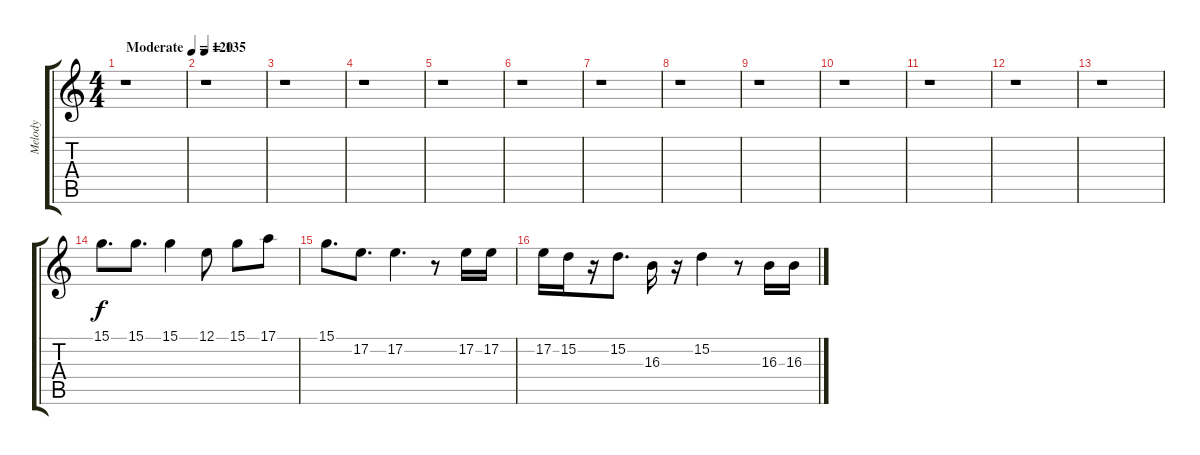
\track ("Melody                              " "Melody    ") {instrument vibraphone}
\staff {score tabs}
\tuning (E4 B3 G3 D3 A2 E2) {hide}
\ts (4 4)
\tempo (120 "Moderate")
\clef g2
\ks c
r.1{dy f instrument vibraphone} |
\tempo 135
r.1 |
r.1 |
r.1 |
r.1 |
r.1 |
r.1 |
r.1 |
r.1 |
r.1 |
r.1 |
r.1 |
r.1 |
15.1.8{d} 15.1.8{d} 15.1.4 12.1.8 15.1.8 17.1.8 |
15.1.8{d} 17.2.8{d} 17.2.4{d} r.8 17.2.16 17.2.16 |
17.2.16 15.2.16 r.16 15.2.8{d} 16.3.16 r.16 15.2.4 r.8 16.3.16 16.3.16
